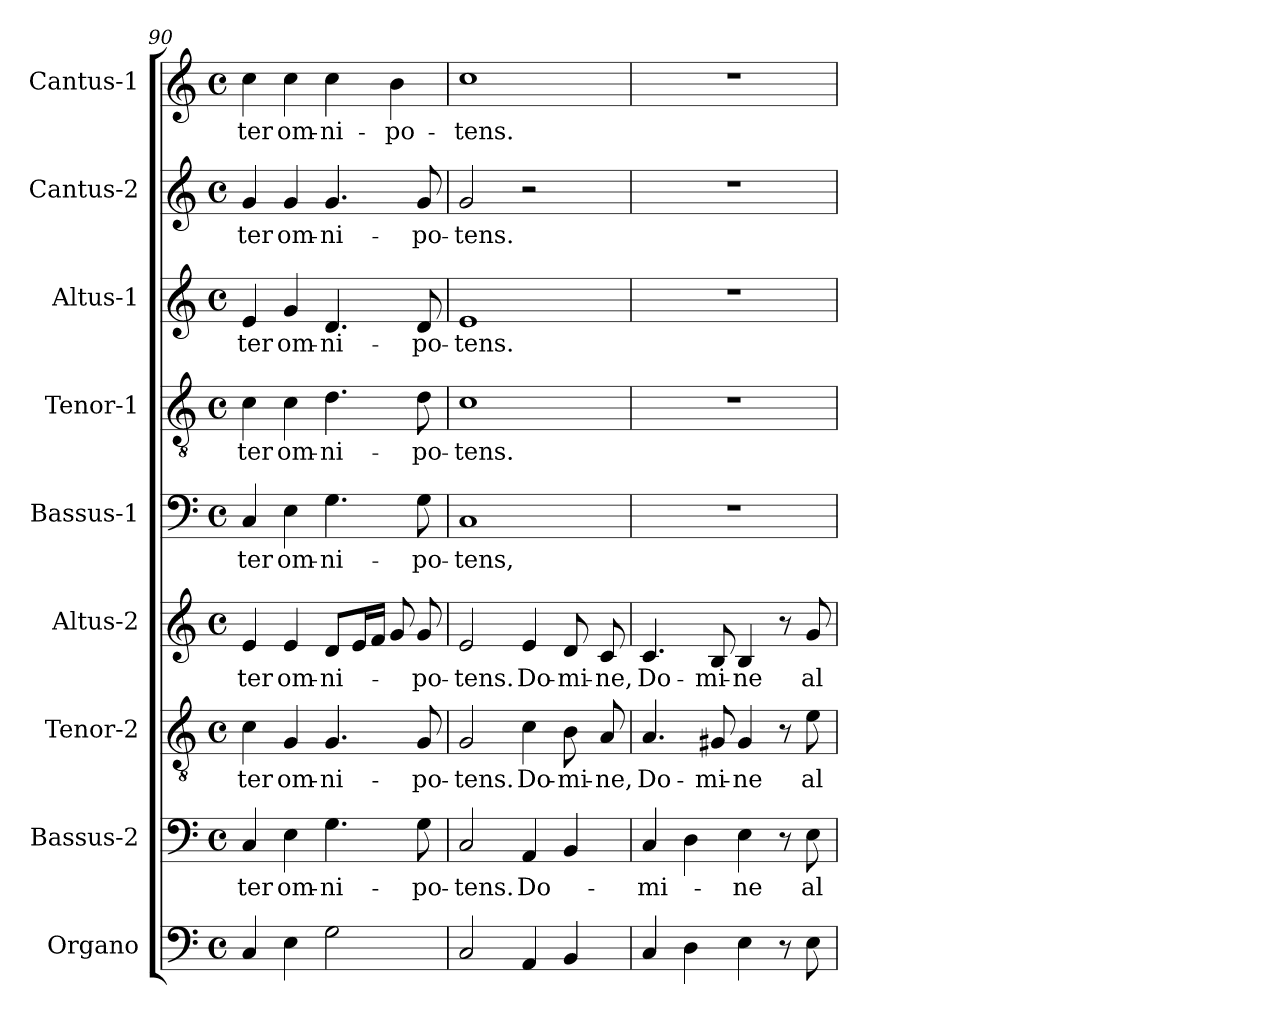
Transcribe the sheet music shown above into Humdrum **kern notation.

**kern	**kern	**text	**kern	**text	**kern	**text	**kern	**text	**kern	**text	**kern	**text	**kern	**text	**kern	**text
*part9	*part8	*part8	*part7	*part7	*part6	*part6	*part5	*part5	*part4	*part4	*part3	*part3	*part2	*part2	*part1	*part1
*staff9	*staff8	*staff8	*staff7	*staff7	*staff6	*staff6	*staff5	*staff5	*staff4	*staff4	*staff3	*staff3	*staff2	*staff2	*staff1	*staff1
*I"Organo	*I"Bassus-2	*	*I"Tenor-2	*	*I"Altus-2	*	*I"Bassus-1	*	*I"Tenor-1	*	*I"Altus-1	*	*I"Cantus-2	*	*I"Cantus-1	*
*I'Og	*I'B2	*	*	*	*I'A2	*	*I'B1	*	*I'T1	*	*I'A1	*	*I'C2	*	*I'C1	*
*clefF4	*clefF4	*	*clefGv2	*	*clefG2	*	*clefF4	*	*clefGv2	*	*clefG2	*	*clefG2	*	*clefG2	*
*k[]	*k[]	*	*k[]	*	*k[]	*	*k[]	*	*k[]	*	*k[]	*	*k[]	*	*k[]	*
*C:	*C:	*	*C:	*	*C:	*	*C:	*	*C:	*	*C:	*	*C:	*	*C:	*
*M4/4	*M4/4	*	*M4/4	*	*M4/4	*	*M4/4	*	*M4/4	*	*M4/4	*	*M4/4	*	*M4/4	*
*met(c)	*met(c)	*	*met(c)	*	*met(c)	*	*met(c)	*	*met(c)	*	*met(c)	*	*met(c)	*	*met(c)	*
=90	=90	=90	=90	=90	=90	=90	=90	=90	=90	=90	=90	=90	=90	=90	=90	=90
!	!	!LO:LY:b	!	!	!	!	!	!	!	!	!	!	!	!	!	!
!	!	!	!	!LO:LY:b	!	!	!	!	!	!	!	!	!	!	!	!
!	!	!	!	!	!	!LO:LY:b	!	!	!	!	!	!	!	!	!	!
!	!	!	!	!	!	!	!	!LO:LY:b	!	!	!	!	!	!	!	!
!	!	!	!	!	!	!	!	!	!	!LO:LY:b	!	!	!	!	!	!
!	!	!	!	!	!	!	!	!	!	!	!	!LO:LY:b	!	!	!	!
!	!	!	!	!	!	!	!	!	!	!	!	!	!	!LO:LY:b	!	!
!	!	!	!	!	!	!	!	!	!	!	!	!	!	!	!	!LO:LY:b
4C/	4C/	-ter	4c\	-ter	4e/	-ter	4C/	-ter	4c\	-ter	4e/	-ter	4g/	-ter	4cc\	-ter
!	!	!LO:LY:b	!	!	!	!	!	!	!	!	!	!	!	!	!	!
!	!	!	!	!LO:LY:b	!	!	!	!	!	!	!	!	!	!	!	!
!	!	!	!	!	!	!LO:LY:b	!	!	!	!	!	!	!	!	!	!
!	!	!	!	!	!	!	!	!LO:LY:b	!	!	!	!	!	!	!	!
!	!	!	!	!	!	!	!	!	!	!LO:LY:b	!	!	!	!	!	!
!	!	!	!	!	!	!	!	!	!	!	!	!LO:LY:b	!	!	!	!
!	!	!	!	!	!	!	!	!	!	!	!	!	!	!LO:LY:b	!	!
!	!	!	!	!	!	!	!	!	!	!	!	!	!	!	!	!LO:LY:b
4E\	4E\	om-	4G/	om-	4e/	om-	4E\	om-	4c\	om-	4g/	om-	4g/	om-	4cc\	om-
!	!	!LO:LY:b	!	!	!	!	!	!	!	!	!	!	!	!	!	!
!	!	!	!	!LO:LY:b	!	!	!	!	!	!	!	!	!	!	!	!
!	!	!	!	!	!	!LO:LY:b	!	!	!	!	!	!	!	!	!	!
!	!	!	!	!	!	!	!	!LO:LY:b	!	!	!	!	!	!	!	!
!	!	!	!	!	!	!	!	!	!	!LO:LY:b	!	!	!	!	!	!
!	!	!	!	!	!	!	!	!	!	!	!	!LO:LY:b	!	!	!	!
!	!	!	!	!	!	!	!	!	!	!	!	!	!	!LO:LY:b	!	!
!	!	!	!	!	!	!	!	!	!	!	!	!	!	!	!	!LO:LY:b
2G\	4.G\	-ni-	4.G/	-ni-	8d/L	-ni-	4.G\	-ni-	4.d\	-ni-	4.d/	-ni-	4.g/	-ni-	4cc\	-ni-
.	.	.	.	.	16e/L	.	.	.	.	.	.	.	.	.	.	.
.	.	.	.	.	16f/JJ	.	.	.	.	.	.	.	.	.	.	.
!	!	!	!	!	!	!	!	!	!	!	!	!	!	!	!	!LO:LY:b
.	.	.	.	.	8g/	.	.	.	.	.	.	.	.	.	4b\	-po-
!	!	!LO:LY:b	!	!	!	!	!	!	!	!	!	!	!	!	!	!
!	!	!	!	!LO:LY:b	!	!	!	!	!	!	!	!	!	!	!	!
!	!	!	!	!	!	!LO:LY:b	!	!	!	!	!	!	!	!	!	!
!	!	!	!	!	!	!	!	!LO:LY:b	!	!	!	!	!	!	!	!
!	!	!	!	!	!	!	!	!	!	!LO:LY:b	!	!	!	!	!	!
!	!	!	!	!	!	!	!	!	!	!	!	!LO:LY:b	!	!	!	!
!	!	!	!	!	!	!	!	!	!	!	!	!	!	!LO:LY:b	!	!
.	8G\	-po-	8G/	-po-	8g/	-po-	8G\	-po-	8d\	-po-	8d/	-po-	8g/	-po-	.	.
=91	=91	=91	=91	=91	=91	=91	=91	=91	=91	=91	=91	=91	=91	=91	=91	=91
!	!	!LO:LY:b	!	!	!	!	!	!	!	!	!	!	!	!	!	!
!	!	!	!	!LO:LY:b	!	!	!	!	!	!	!	!	!	!	!	!
!	!	!	!	!	!	!LO:LY:b	!	!	!	!	!	!	!	!	!	!
!	!	!	!	!	!	!	!	!LO:LY:b	!	!	!	!	!	!	!	!
!	!	!	!	!	!	!	!	!	!	!LO:LY:b	!	!	!	!	!	!
!	!	!	!	!	!	!	!	!	!	!	!	!LO:LY:b	!	!	!	!
!	!	!	!	!	!	!	!	!	!	!	!	!	!	!LO:LY:b	!	!
!	!	!	!	!	!	!	!	!	!	!	!	!	!	!	!	!LO:LY:b
2C/	2C/	-tens.	2G/	-tens.	2e/	-tens.	1C	-tens,	1c	-tens.	1e	-tens.	2g/	-tens.	1cc	-tens.
!	!	!LO:LY:b	!	!	!	!	!	!	!	!	!	!	!	!	!	!
!	!	!	!	!LO:LY:b	!	!	!	!	!	!	!	!	!	!	!	!
!	!	!	!	!	!	!LO:LY:b	!	!	!	!	!	!	!	!	!	!
4AA/	4AA/	Do-	4c\	Do-	4e/	Do-	.	.	.	.	.	.	2r	.	.	.
!	!	!	!	!LO:LY:b	!	!	!	!	!	!	!	!	!	!	!	!
!	!	!	!	!	!	!LO:LY:b	!	!	!	!	!	!	!	!	!	!
4BB/	4BB/	.	8B\	-mi-	8d/	-mi-	.	.	.	.	.	.	.	.	.	.
!	!	!	!	!LO:LY:b	!	!	!	!	!	!	!	!	!	!	!	!
!	!	!	!	!	!	!LO:LY:b	!	!	!	!	!	!	!	!	!	!
.	.	.	8A/	-ne,	8c/	-ne,	.	.	.	.	.	.	.	.	.	.
!!LO:PB:g=z
=92	=92	=92	=92	=92	=92	=92	=92	=92	=92	=92	=92	=92	=92	=92	=92	=92
!	!	!LO:LY:b	!	!	!	!	!	!	!	!	!	!	!	!	!	!
!	!	!	!	!LO:LY:b	!	!	!	!	!	!	!	!	!	!	!	!
!	!	!	!	!	!	!LO:LY:b	!	!	!	!	!	!	!	!	!	!
4C/	4C/	-mi-	4.A/	Do-	4.c/	Do-	1r	.	1r	.	1r	.	1r	.	1r	.
4D\	4D\	.	.	.	.	.	.	.	.	.	.	.	.	.	.	.
!	!	!	!	!LO:LY:b	!	!	!	!	!	!	!	!	!	!	!	!
!	!	!	!	!	!	!LO:LY:b	!	!	!	!	!	!	!	!	!	!
.	.	.	8G#X/	-mi-	8B/	-mi-	.	.	.	.	.	.	.	.	.	.
!	!	!LO:LY:b	!	!	!	!	!	!	!	!	!	!	!	!	!	!
!	!	!	!	!LO:LY:b	!	!	!	!	!	!	!	!	!	!	!	!
!	!	!	!	!	!	!LO:LY:b	!	!	!	!	!	!	!	!	!	!
4E\	4E\	-ne	4G#/	-ne	4B/	-ne	.	.	.	.	.	.	.	.	.	.
8r	8r	.	8r	.	8r	.	.	.	.	.	.	.	.	.	.	.
!	!	!LO:LY:b	!	!	!	!	!	!	!	!	!	!	!	!	!	!
!	!	!	!	!LO:LY:b	!	!	!	!	!	!	!	!	!	!	!	!
!	!	!	!	!	!	!LO:LY:b	!	!	!	!	!	!	!	!	!	!
8E\	8E\	al-	8e\	al-	8g/	al-	.	.	.	.	.	.	.	.	.	.
=	=	=	=	=	=	=	=	=	=	=	=	=	=	=	=	=
*-	*-	*-	*-	*-	*-	*-	*-	*-	*-	*-	*-	*-	*-	*-	*-	*-
